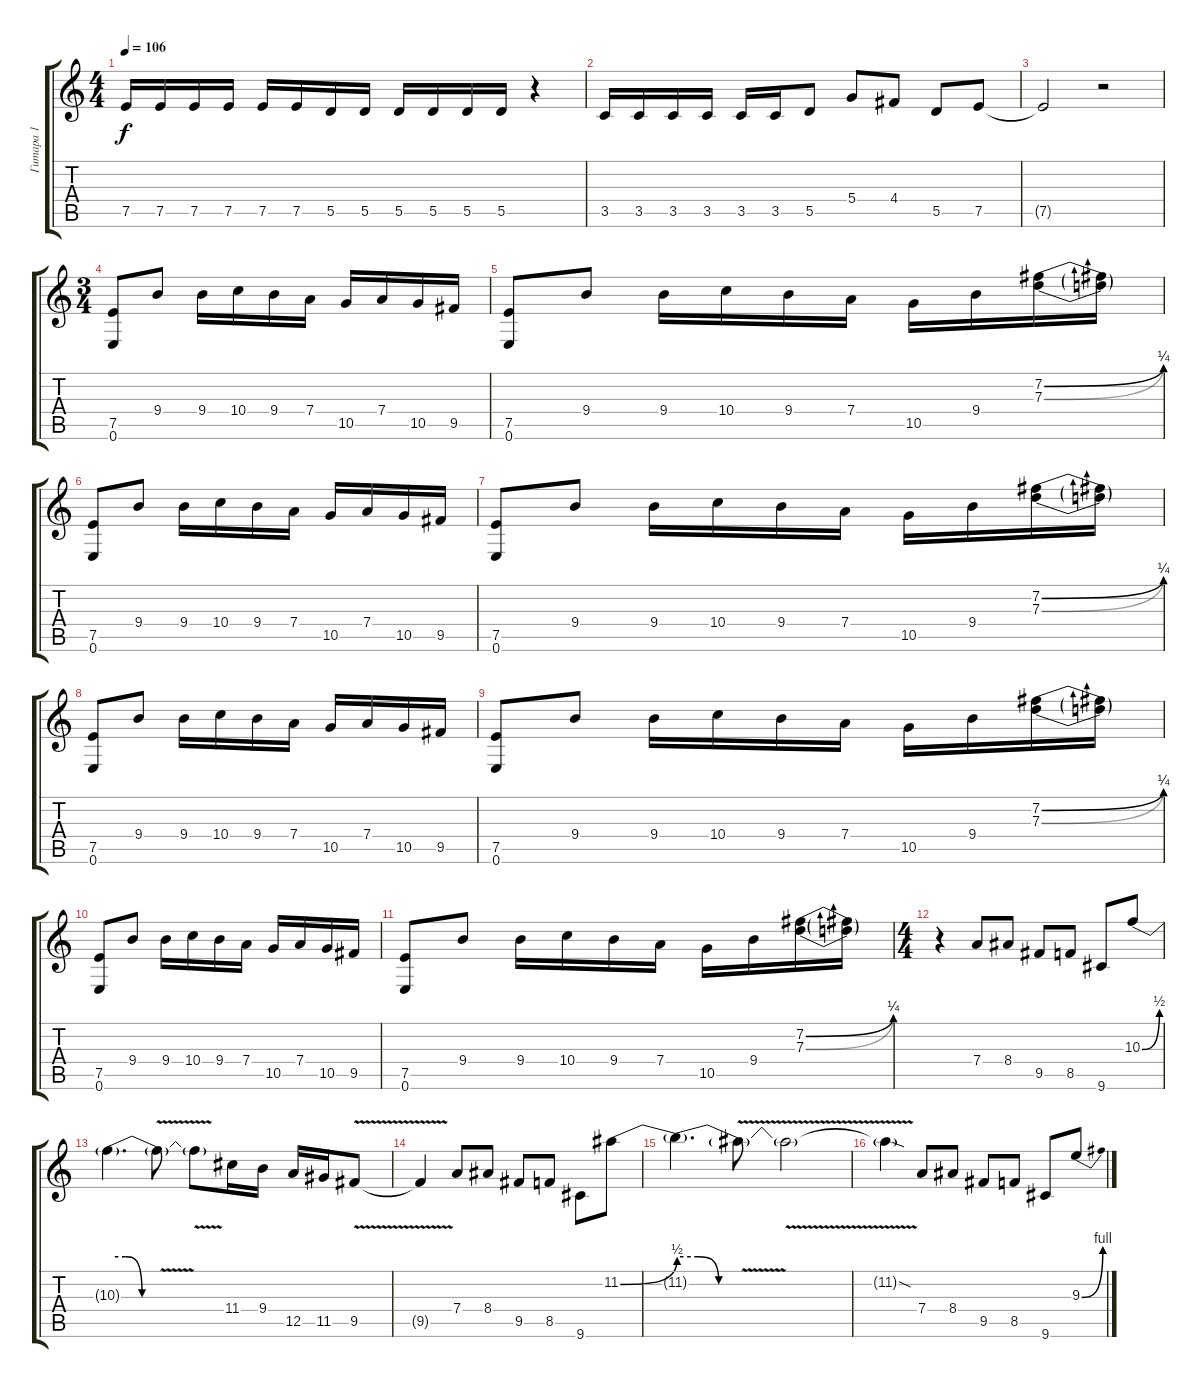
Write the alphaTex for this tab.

\track ("Гитара 1" "Гитара 1") {instrument overdrivenguitar}
\staff {score tabs}
\tuning (E4 B3 G3 D3 A2 E2) {hide}
\ts (4 4)
\tempo 106
\clef g2
\ks c
7.5.16{dy f} 7.5.16 7.5.16 7.5.16 7.5.16 7.5.16 5.5.16 5.5.16 5.5.16 5.5.16 5.5.16 5.5.16 r.4 |
3.5.16 3.5.16 3.5.16 3.5.16 3.5.16 3.5.16 5.5.8 5.4.8 4.4.8 5.5.8 7.5.8 |
7.5{t}.2 r.2 |
\ts (3 4)
(7.5 0.6).8 9.4.8 9.4.16 10.4.16 9.4.16 7.4.16 10.5.16 7.4.16 10.5.16 9.5.16 |
(7.5 0.6).8 9.4.8 9.4.16 10.4.16 9.4.16 7.4.16 10.5.16 9.4.16 (7.2{be (bend 0 0 60 1)} 7.3{be (bend 0 0 60 1)}).16 (7.2{t} 7.3{t}).16 |
(7.5 0.6).8 9.4.8 9.4.16 10.4.16 9.4.16 7.4.16 10.5.16 7.4.16 10.5.16 9.5.16 |
(7.5 0.6).8 9.4.8 9.4.16 10.4.16 9.4.16 7.4.16 10.5.16 9.4.16 (7.2{be (bend 0 0 60 1)} 7.3{be (bend 0 0 60 1)}).16 (7.2{t} 7.3{t}).16 |
(7.5 0.6).8 9.4.8 9.4.16 10.4.16 9.4.16 7.4.16 10.5.16 7.4.16 10.5.16 9.5.16 |
(7.5 0.6).8 9.4.8 9.4.16 10.4.16 9.4.16 7.4.16 10.5.16 9.4.16 (7.2{be (bend 0 0 60 1)} 7.3{be (bend 0 0 60 1)}).16 (7.2{t} 7.3{t}).16 |
(7.5 0.6).8 9.4.8 9.4.16 10.4.16 9.4.16 7.4.16 10.5.16 7.4.16 10.5.16 9.5.16 |
(7.5 0.6).8 9.4.8 9.4.16 10.4.16 9.4.16 7.4.16 10.5.16 9.4.16 (7.2{be (bend 0 0 60 1)} 7.3{be (bend 0 0 60 1)}).16 (7.2{t} 7.3{t}).16 |
\ts (4 4)
r.4 7.4.8 8.4.8 9.5.8 8.5.8 9.6.8 10.3{be (bend 0 0 60 2)}.8 |
10.3{be (custom 0 2 20 2 40 0 60 0) t}.4{d} 10.3{v t}.8 10.3{v t}.8 11.4.16 9.4.16 12.5.16 11.5.16 9.5{v}.8 |
9.5{v t}.4 7.4.8 8.4.8 9.5.8 8.5.8 9.6.8 11.2{be (bend 0 0 60 2)}.8 |
11.2{be (custom 0 2 20 2 40 0 60 0) t}.4{d} 11.2{v t}.8 11.2{v t}.2 |
11.2{sod t}.4 7.4.8 8.4.8 9.5.8 8.5.8 9.6.8 9.3{be (bend 0 0 60 4)}.8
